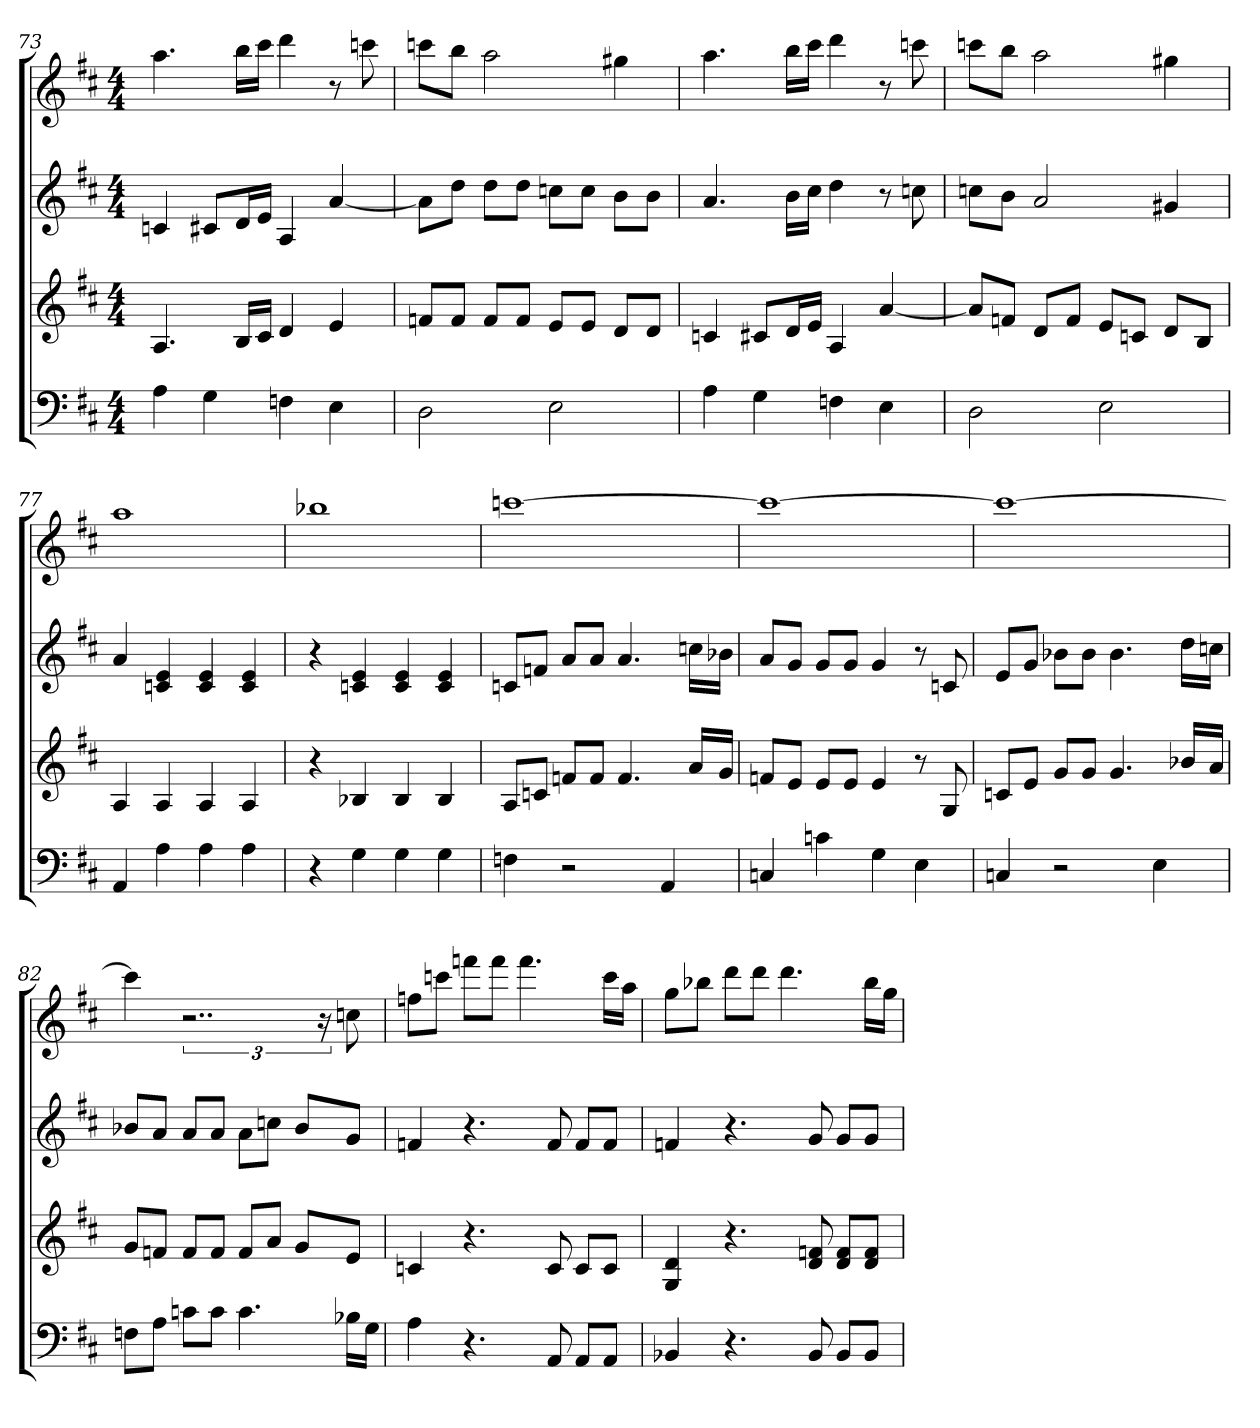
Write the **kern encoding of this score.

**kern	**kern	**kern	**kern
*part4	*part3	*part2	*part1
*staff4	*staff3	*staff2	*staff1
*k[f#c#]	*k[f#c#]	*k[f#c#]	*k[f#c#]
*D:	*D:	*D:	*D:
*M4/4	*M4/4	*M4/4	*M4/4
=73	=73	=73	=73
4A	4.A	4cn	4.aa
4G	.	8c#XL	.
.	16BLL	16dL	16bbLL
.	16c#JJ	16eJJ	16ccc#JJ
4Fn	4d	4A	4ddd
4E	4e	[4a	8r
.	.	.	8cccn
=74	=74	=74	=74
2D	8fnL	8aL]	8cccnL
.	8fJ	8ddJ	8bbJ
.	8fL	8ddL	2aa
.	8fJ	8ddJ	.
2E	8eL	8ccnL	.
.	8eJ	8ccJ	.
.	8dL	8bL	4gg#X
.	8dJ	8bJ	.
=75	=75	=75	=75
4A	4cn	4.a	4.aa
4G	8c#XL	.	.
.	16dL	16bLL	16bbLL
.	16eJJ	16cc#JJ	16ccc#JJ
4Fn	4A	4dd	4ddd
4E	[4a	8r	8r
.	.	8ccn	8cccn
=76	=76	=76	=76
2D	8aL]	8ccnL	8cccnL
.	8fnJ	8bJ	8bbJ
.	8dL	2a	2aa
.	8fJ	.	.
2E	8eL	.	.
.	8cnJ	.	.
.	8dL	4g#X	4gg#X
.	8BJ	.	.
=77	=77	=77	=77
4AA	4A	4a	1aa
4A	4A	4cn 4e	.
4A	4A	4c 4e	.
4A	4A	4c 4e	.
=78	=78	=78	=78
4r	4r	4r	1bb-X
4G	4B-X	4cn 4e	.
4G	4B-	4c 4e	.
4G	4B-	4c 4e	.
=79	=79	=79	=79
4Fn	8AL	8cnL	[1cccn
.	8cnJ	8fnJ	.
2r	8fnL	8aL	.
.	8fJ	8aJ	.
.	4.f	4.a	.
4AA	.	.	.
.	16aLL	16ccnLL	.
.	16gJJ	16b-XJJ	.
=80	=80	=80	=80
4Cn	8fnL	8aL	1ccc_
.	8eJ	8gJ	.
4cn	8eL	8gL	.
.	8eJ	8gJ	.
4G	4e	4g	.
4E	8r	8r	.
.	8G	8cn	.
=81	=81	=81	=81
4Cn	8cnL	8eL	1ccc_
.	8eJ	8gJ	.
2r	8gL	8b-XL	.
.	8gJ	8b-J	.
.	4.g	4.b-	.
4E	.	.	.
.	16b-XLL	16ddLL	.
.	16aJJ	16ccnJJ	.
=82	=82	=82	=82
8FnL	8gL	8b-XL	4ccc]
8AJ	8fnJ	8aJ	.
8cnL	8fL	8aL	3..r
8cJ	8fJ	8aJ	.
4.c	8fL	8aL	.
.	8aJ	8ccnJ	.
.	8gL	8b-L	.
.	.	.	24r
16B-XLL	8eJ	8gJ	8ccn
16GJJ	.	.	.
=83	=83	=83	=83
4A	4cn	4fn	8ffnL
.	.	.	8cccnJ
4.r	4.r	4.r	8fffnL
.	.	.	8fffJ
.	.	.	4.fff
8AA	8c	8f	.
8AAL	8cL	8fL	.
8AAJ	8cJ	8fJ	16cccLL
.	.	.	16aaJJ
=84	=84	=84	=84
4BB-X	4G 4d	4fn	8ggL
.	.	.	8bb-XJ
4.r	4.r	4.r	8dddL
.	.	.	8dddJ
.	.	.	4.ddd
8BB-	8d 8fn	8g	.
8BB-L	8d 8fL	8gL	.
8BB-J	8d 8fJ	8gJ	16bb-LL
.	.	.	16ggJJ
=	=	=	=
*-	*-	*-	*-
